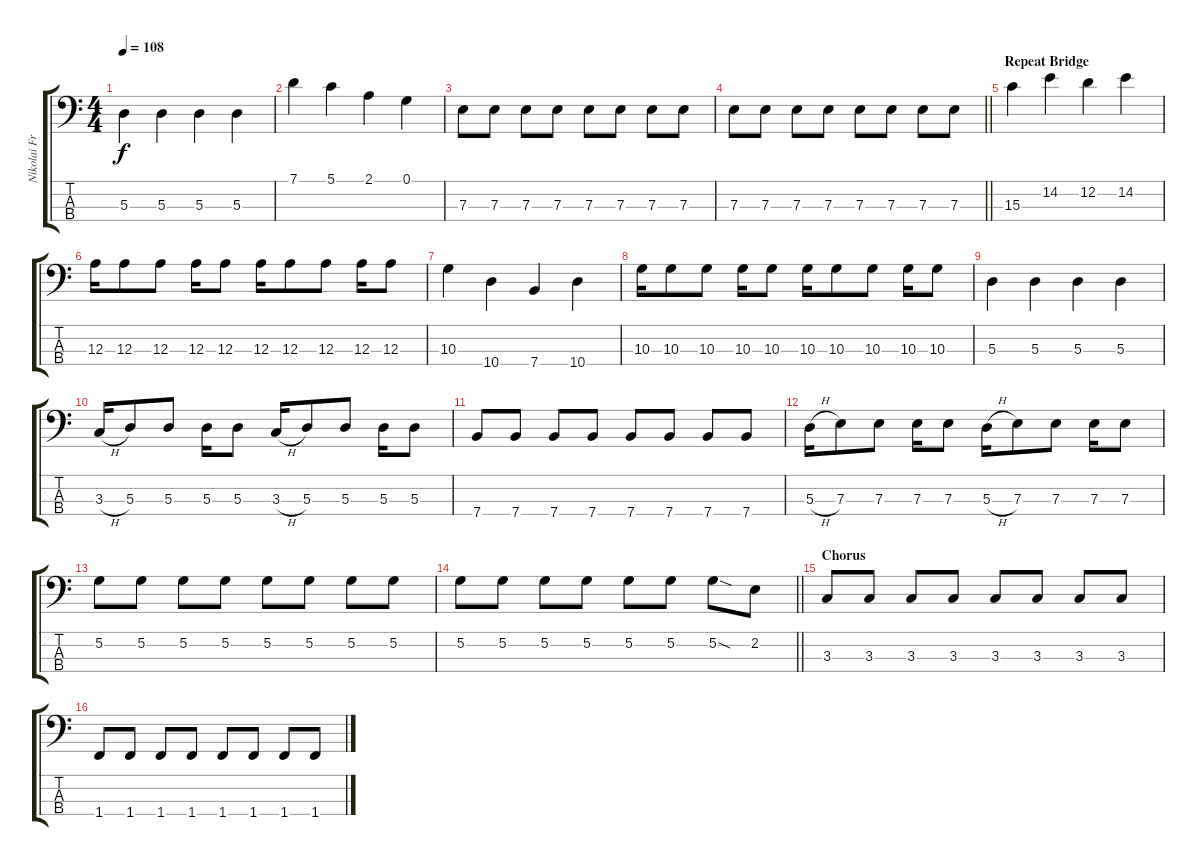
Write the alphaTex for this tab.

\track ("Nikolai Fraiture - Bass" "Nikolai Fr") {instrument electricbasspick}
\staff {score tabs}
\tuning (G2 D2 A1 E1) {hide}
\ts (4 4)
\tempo 108
\clef f4
\ks c
5.3.4{dy f} 5.3.4 5.3.4 5.3.4 |
7.1.4 5.1.4 2.1.4 0.1.4 |
7.3.8 7.3.8 7.3.8 7.3.8 7.3.8 7.3.8 7.3.8 7.3.8 |
\barLineRight lightlight
7.3.8 7.3.8 7.3.8 7.3.8 7.3.8 7.3.8 7.3.8 7.3.8 |
\section ("" "Repeat Bridge")
15.3.4 14.2.4 12.2.4 14.2.4 |
12.3.16 12.3.8 12.3.8 12.3.16 12.3.8 12.3.16 12.3.8 12.3.8 12.3.16 12.3.8 |
10.3.4 10.4.4 7.4.4 10.4.4 |
10.3.16 10.3.8 10.3.8 10.3.16 10.3.8 10.3.16 10.3.8 10.3.8 10.3.16 10.3.8 |
5.3.4 5.3.4 5.3.4 5.3.4 |
3.3{h}.16 5.3.8 5.3.8 5.3.16 5.3.8 3.3{h}.16 5.3.8 5.3.8 5.3.16 5.3.8 |
7.4.8 7.4.8 7.4.8 7.4.8 7.4.8 7.4.8 7.4.8 7.4.8 |
5.3{h}.16 7.3.8 7.3.8 7.3.16 7.3.8 5.3{h}.16 7.3.8 7.3.8 7.3.16 7.3.8 |
5.2.8 5.2.8 5.2.8 5.2.8 5.2.8 5.2.8 5.2.8 5.2.8 |
\barLineRight lightlight
5.2.8 5.2.8 5.2.8 5.2.8 5.2.8 5.2.8 5.2{sod}.8 2.2.8 |
\section ("" "Chorus")
3.3.8 3.3.8 3.3.8 3.3.8 3.3.8 3.3.8 3.3.8 3.3.8 |
1.4.8 1.4.8 1.4.8 1.4.8 1.4.8 1.4.8 1.4.8 1.4.8
